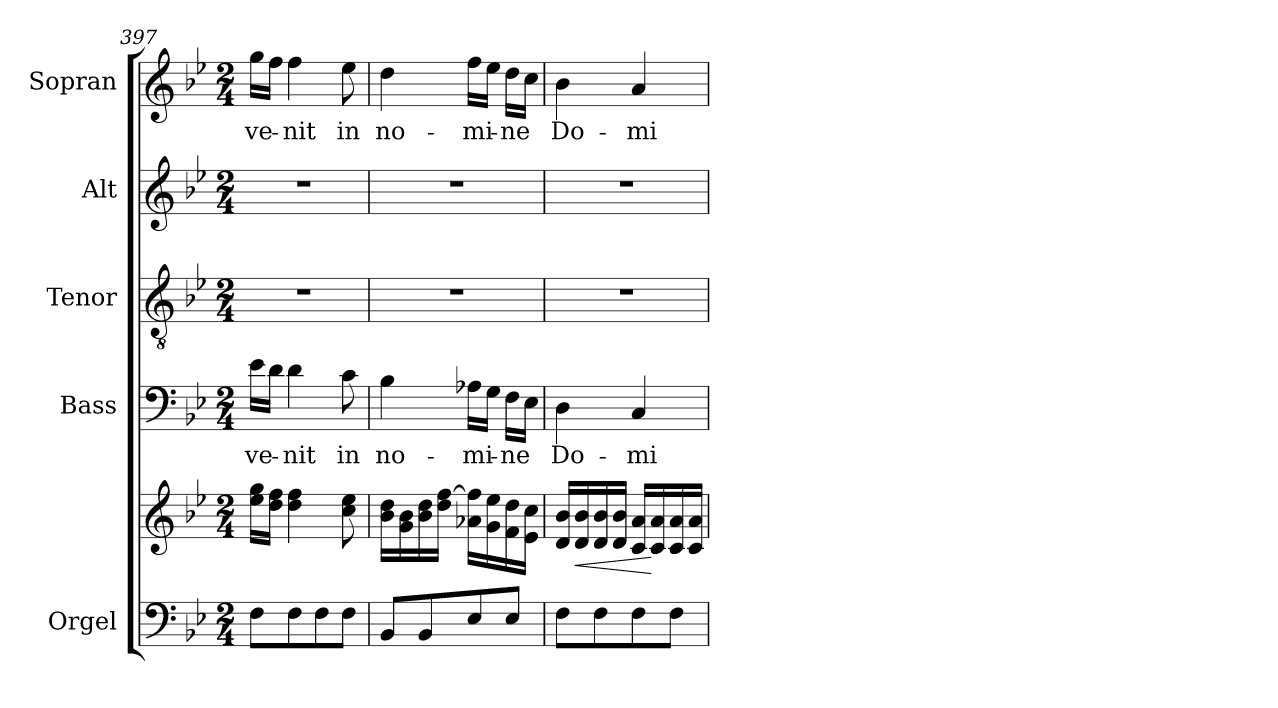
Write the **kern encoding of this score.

**kern	**kern	**dynam	**kern	**text	**kern	**kern	**kern	**text
*part5	*part5	*part5	*part4	*part4	*part3	*part2	*part1	*part1
*staff6	*staff5	*staff5/6	*staff4	*staff4	*staff3	*staff2	*staff1	*staff1
*I"Orgel	*	*	*I"Bass	*	*I"Tenor	*I"Alt	*I"Sopran	*
*I'Org.	*	*	*I'B.	*	*I'T.	*I'A.	*I'S.	*
!!LO:PB:g=z
*clefF4	*clefG2	*	*clefF4	*	*clefGv2	*clefG2	*clefG2	*
*k[b-e-]	*k[b-e-]	*	*k[b-e-]	*	*k[b-e-]	*k[b-e-]	*k[b-e-]	*
*B-:	*B-:	*	*B-:	*	*B-:	*B-:	*B-:	*
*M2/4	*M2/4	*	*M2/4	*	*M2/4	*M2/4	*M2/4	*
=397	=397	=397	=397	=397	=397	=397	=397	=397
!	!	!	!	!LO:LY:b	!	!	!	!LO:LY:b
8F\L	16ee-\ 16gg\LL	.	16e-\LL	ve-	2r	2r	16gg\LL	ve-
.	16dd\ 16ff\JJ	.	16d\JJ	.	.	.	16ff\JJ	.
!	!	!	!	!LO:LY:b	!	!	!	!LO:LY:b
8F\	4dd\ 4ff\	.	4d\	-nit	.	.	4ff\	-nit
8F\	.	.	.	.	.	.	.	.
!	!	!	!	!LO:LY:b	!	!	!	!LO:LY:b
8F\J	8cc\ 8ee-\	.	8c\	in	.	.	8ee-\	in
=398	=398	=398	=398	=398	=398	=398	=398	=398
!	!	!	!	!LO:LY:b	!	!	!	!LO:LY:b
8BB-/L	16b-\ 16dd\LL	.	4B-\	no-	2r	2r	4dd\	no-
.	16g\ 16b-\	.	.	.	.	.	.	.
8BB-/	16b-\ 16dd\	.	.	.	.	.	.	.
.	16dd\ [16ff\JJ	.	.	.	.	.	.	.
!	!	!	!	!LO:LY:b	!	!	!	!LO:LY:b
8E-/	16a-X\ 16ff\]LL	.	16A-X\LL	-mi-	.	.	16ff\LL	-mi-
.	16g\ 16ee-\	.	16G\JJ	.	.	.	16ee-\JJ	.
!	!	!	!	!LO:LY:b	!	!	!	!LO:LY:b
8E-/J	16f\ 16dd\	.	16F\LL	-ne	.	.	16dd\LL	-ne
.	16e-\ 16cc\JJ	.	16E-\JJ	.	.	.	16cc\JJ	.
=399	=399	=399	=399	=399	=399	=399	=399	=399
!	!	!	!	!LO:LY:b	!	!	!	!LO:LY:b
8F\L	16d/ 16b-/LL	.	4D\	Do-	2r	2r	4b-\	Do-
!	!	!LO:HP:b	!	!	!	!	!	!
.	16d/ 16b-/	<	.	.	.	.	.	.
8F\	16d/ 16b-/	.	.	.	.	.	.	.
.	16d/ 16b-/JJ	.	.	.	.	.	.	.
!	!	!	!	!LO:LY:b	!	!	!	!LO:LY:b
8F\	16c/ 16a/LL	.	4C/	-mi-	.	.	4a/	-mi-
.	16c/ 16a/	[	.	.	.	.	.	.
8F\J	16c/ 16a/	.	.	.	.	.	.	.
.	16c/ 16a/JJ	.	.	.	.	.	.	.
=	=	=	=	=	=	=	=	=
*-	*-	*-	*-	*-	*-	*-	*-	*-
